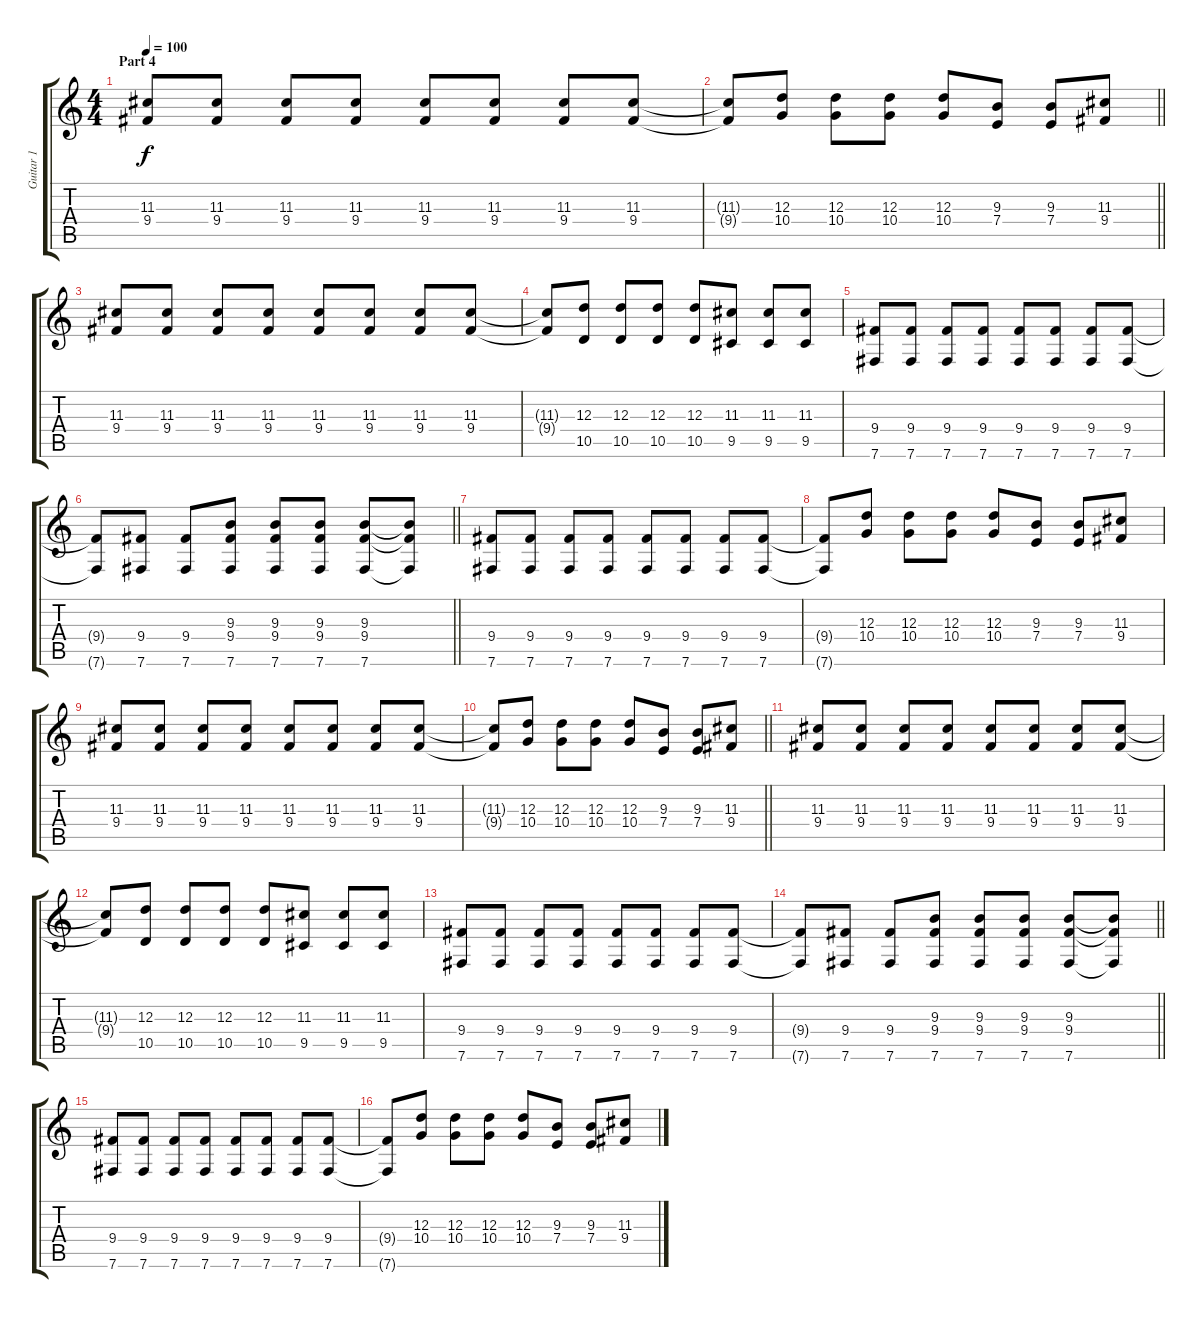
\track ("Guitar 1" "Guitar 1") {instrument distortionguitar}
\staff {score tabs}
\tuning (B3 Gb3 D3 A2 E2 B1) {hide}
\ts (4 4)
\section ("" "Part 4")
\tempo 100
\clef g2
\ks c
(11.3 9.4).8{dy f volume 7 instrument overdrivenguitar} (11.3 9.4).8 (11.3 9.4).8 (11.3 9.4).8 (11.3 9.4).8 (11.3 9.4).8 (11.3 9.4).8 (11.3 9.4).8 |
\barLineRight lightlight
(11.3{t} 9.4{t}).8 (12.3 10.4).8 (12.3 10.4).8 (12.3 10.4).8 (12.3 10.4).8 (9.3 7.4).8 (9.3 7.4).8 (11.3 9.4).8 |
(11.3 9.4).8 (11.3 9.4).8 (11.3 9.4).8 (11.3 9.4).8 (11.3 9.4).8 (11.3 9.4).8 (11.3 9.4).8 (11.3 9.4).8 |
(11.3{t} 9.4{t}).8 (12.3 10.5).8 (12.3 10.5).8 (12.3 10.5).8 (12.3 10.5).8 (11.3 9.5).8 (11.3 9.5).8 (11.3 9.5).8 |
(9.4 7.6).8 (9.4 7.6).8 (9.4 7.6).8 (9.4 7.6).8 (9.4 7.6).8 (9.4 7.6).8 (9.4 7.6).8 (9.4 7.6).8 |
\barLineRight lightlight
(9.4{t} 7.6{t}).8 (9.4 7.6).8 (9.4 7.6).8 (9.3 9.4 7.6).8 (9.3 9.4 7.6).8 (9.3 9.4 7.6).8 (9.3 9.4 7.6).8 (9.3{t} 9.4{t} 7.6{t}).8 |
(9.4 7.6).8 (9.4 7.6).8 (9.4 7.6).8 (9.4 7.6).8 (9.4 7.6).8 (9.4 7.6).8 (9.4 7.6).8 (9.4 7.6).8 |
(9.4{t} 7.6{t}).8 (12.3 10.4).8 (12.3 10.4).8 (12.3 10.4).8 (12.3 10.4).8 (9.3 7.4).8 (9.3 7.4).8 (11.3 9.4).8 |
(11.3 9.4).8 (11.3 9.4).8 (11.3 9.4).8 (11.3 9.4).8 (11.3 9.4).8 (11.3 9.4).8 (11.3 9.4).8 (11.3 9.4).8 |
\barLineRight lightlight
(11.3{t} 9.4{t}).8 (12.3 10.4).8 (12.3 10.4).8 (12.3 10.4).8 (12.3 10.4).8 (9.3 7.4).8 (9.3 7.4).8 (11.3 9.4).8 |
(11.3 9.4).8 (11.3 9.4).8 (11.3 9.4).8 (11.3 9.4).8 (11.3 9.4).8 (11.3 9.4).8 (11.3 9.4).8 (11.3 9.4).8 |
(11.3{t} 9.4{t}).8 (12.3 10.5).8 (12.3 10.5).8 (12.3 10.5).8 (12.3 10.5).8 (11.3 9.5).8 (11.3 9.5).8 (11.3 9.5).8 |
(9.4 7.6).8 (9.4 7.6).8 (9.4 7.6).8 (9.4 7.6).8 (9.4 7.6).8 (9.4 7.6).8 (9.4 7.6).8 (9.4 7.6).8 |
\barLineRight lightlight
(9.4{t} 7.6{t}).8 (9.4 7.6).8 (9.4 7.6).8 (9.3 9.4 7.6).8 (9.3 9.4 7.6).8 (9.3 9.4 7.6).8 (9.3 9.4 7.6).8 (9.3{t} 9.4{t} 7.6{t}).8 |
(9.4 7.6).8 (9.4 7.6).8 (9.4 7.6).8 (9.4 7.6).8 (9.4 7.6).8 (9.4 7.6).8 (9.4 7.6).8 (9.4 7.6).8 |
(9.4{t} 7.6{t}).8 (12.3 10.4).8 (12.3 10.4).8 (12.3 10.4).8 (12.3 10.4).8 (9.3 7.4).8 (9.3 7.4).8 (11.3 9.4).8
